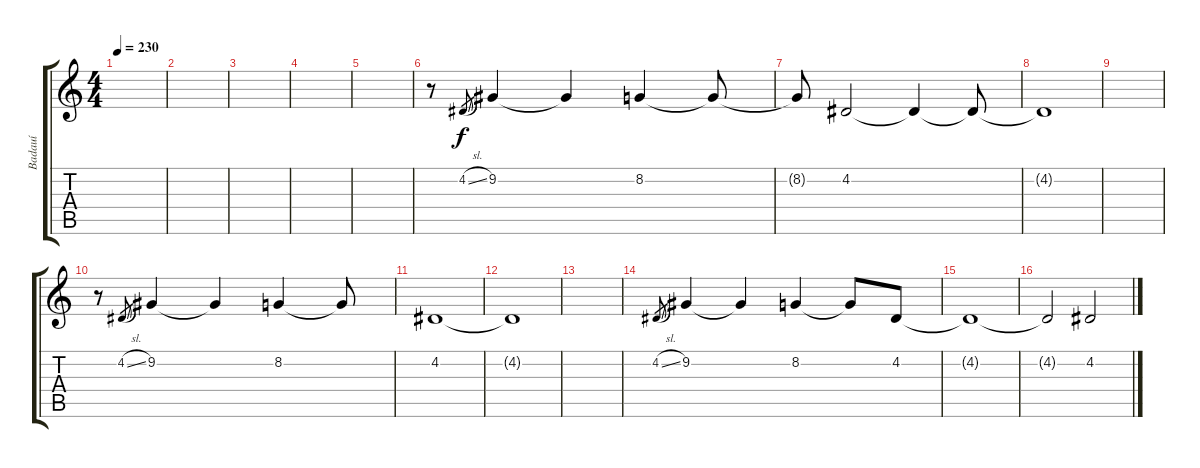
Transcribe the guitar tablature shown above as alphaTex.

\track ("Badauí" "Badauí") {instrument clarinet}
\staff {score tabs}
\tuning (E4 B3 G3 D3 A2 E2) {hide}
\ts (4 4)
\tempo 230
\clef g2
\ks c
|
|
|
|
|
r.8 4.2{sl}.8{gr} 9.2.4 9.2{t}.4 8.2.4 8.2{t}.8 |
8.2{t}.8 4.2.2 4.2{t}.4 4.2{t}.8 |
4.2{t}.1 |
|
r.8 4.2{sl}.8{gr} 9.2.4 9.2{t}.4 8.2.4 8.2{t}.8 |
4.2.1 |
4.2{t}.1 |
|
4.2{sl}.8{gr} 9.2.4 9.2{t}.4 8.2.4 8.2{t}.8 4.2.8 |
4.2{t}.1 |
4.2{t}.2 4.2.2
